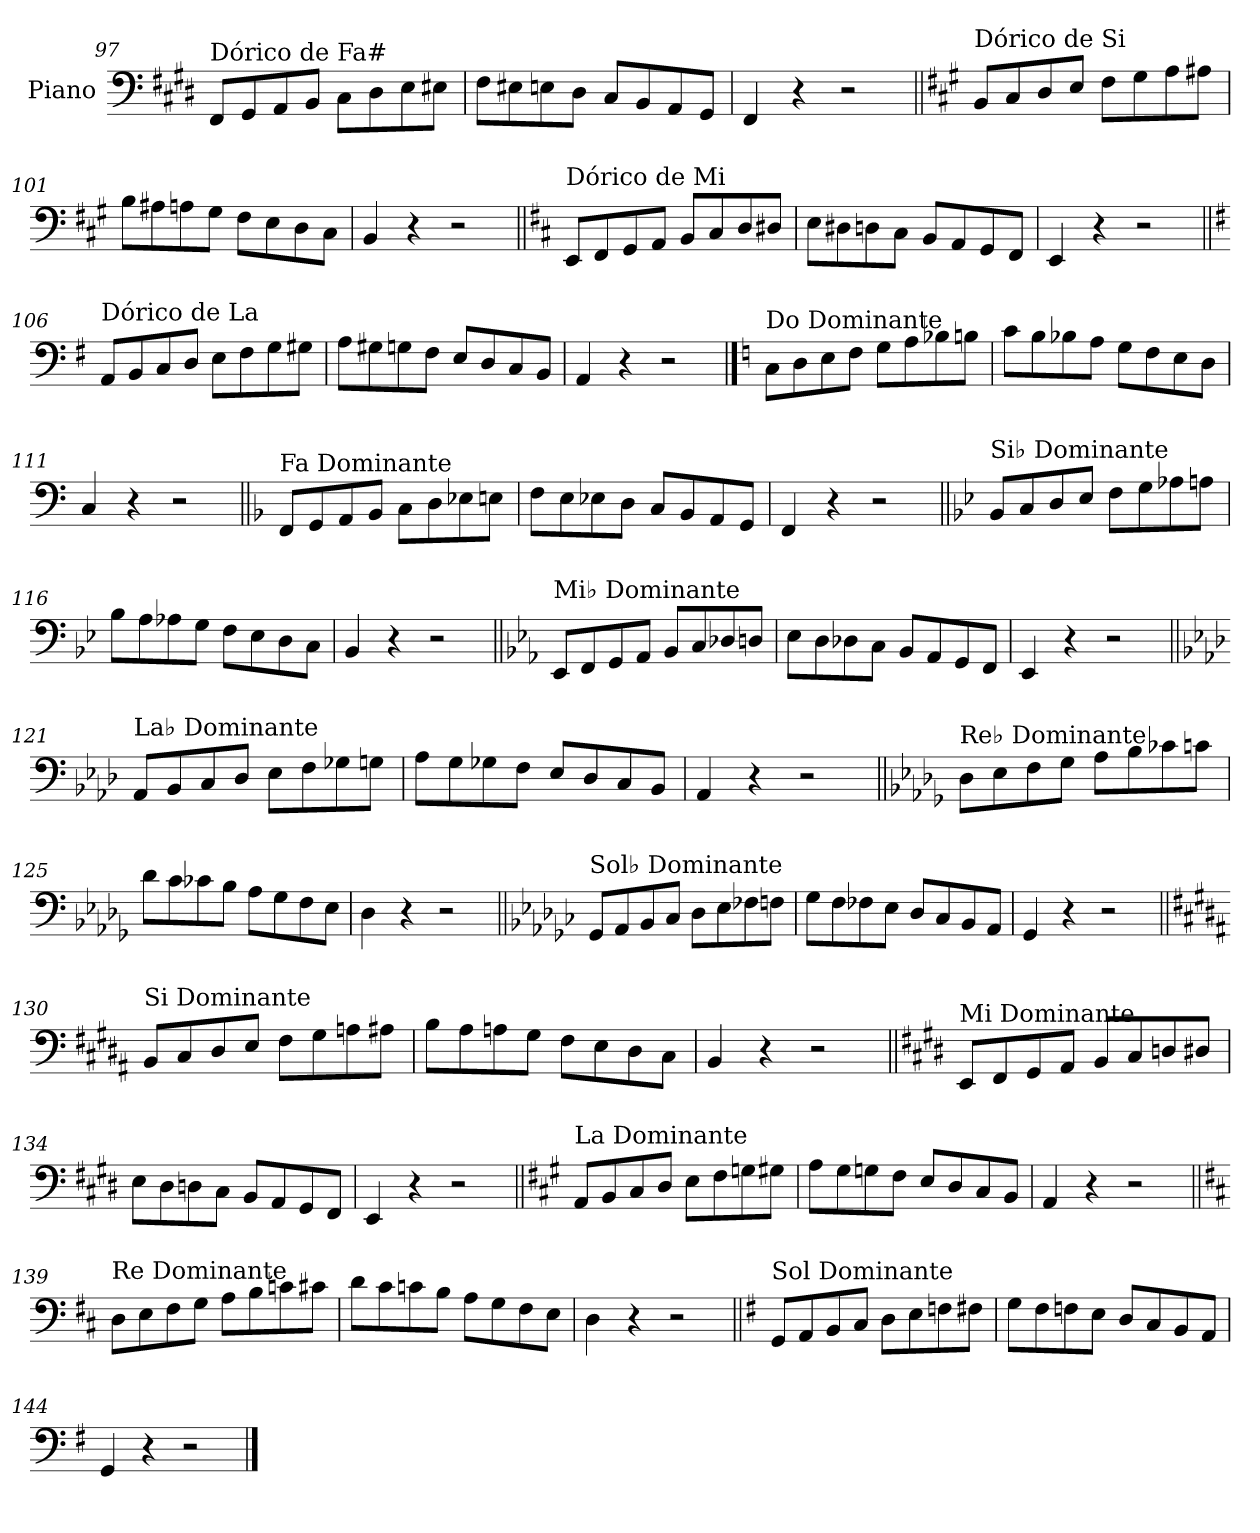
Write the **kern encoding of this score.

**kern
*part1
*staff1
*I"Piano
*I'Pno.
!!LO:LB:g=z
*clefF4
*k[f#c#g#d#]
=97
!LO:TX:a:t=Dórico de Fa#
8FF#/L
8GG#/
8AA/
8BB/J
8C#\L
8D#\
8E\
8E#X\J
=98
8F#\L
8E#X\
8En\
8D#\J
8C#/L
8BB/
8AA/
8GG#/J
=99
4FF#/
4r
2r
=100||
*k[f#c#g#]
!LO:TX:a:t=Dórico de Si
8BB/L
8C#/
8D/
8E/J
8F#\L
8G#\
8A\
8A#X\J
=101
8B\L
8A#X\
8An\
8G#\J
8F#\L
8E\
8D\
8C#\J
=102
4BB/
4r
2r
!!LO:LB:g=z
=103||
*k[f#c#]
!LO:TX:a:t=Dórico de Mi
8EE/L
8FF#/
8GG/
8AA/J
8BB/L
8C#/
8D/
8D#X/J
=104
8E\L
8D#X\
8Dn\
8C#\J
8BB/L
8AA/
8GG/
8FF#/J
=105
4EE/
4r
2r
=106||
*k[f#]
!LO:TX:a:t=Dórico de La
8AA/L
8BB/
8C/
8D/J
8E\L
8F#\
8G\
8G#X\J
=107
8A\L
8G#X\
8Gn\
8F#\J
8E/L
8D/
8C/
8BB/J
=108
4AA/
4r
2r
!!LO:PB:g=z
==109
*k[]
!LO:TX:a:t=Do Dominante
8C\L
8D\
8E\
8F\J
8G\L
8A\
8B-X\
8Bn\J
=110
8c\L
8B\
8B-X\
8A\J
8G\L
8F\
8E\
8D\J
=111
4C/
4r
2r
=112||
*k[b-]
!LO:TX:a:t=Fa Dominante
8FF/L
8GG/
8AA/
8BB-/J
8C\L
8D\
8E-X\
8En\J
=113
8F\L
8E\
8E-X\
8D\J
8C/L
8BB-/
8AA/
8GG/J
=114
4FF/
4r
2r
!!LO:LB:g=z
=115||
*k[b-e-]
!LO:TX:a:t=Si♭ Dominante
8BB-/L
8C/
8D/
8E-/J
8F\L
8G\
8A-X\
8An\J
=116
8B-\L
8A\
8A-X\
8G\J
8F\L
8E-\
8D\
8C\J
=117
4BB-/
4r
2r
=118||
*k[b-e-a-]
!LO:TX:a:t=Mi♭ Dominante
8EE-/L
8FF/
8GG/
8AA-/J
8BB-/L
8C/
8D-X/
8Dn/J
=119
8E-\L
8D\
8D-X\
8C\J
8BB-/L
8AA-/
8GG/
8FF/J
=120
4EE-/
4r
2r
!!LO:LB:g=z
=121||
*k[b-e-a-d-]
!LO:TX:a:t=La♭ Dominante
8AA-/L
8BB-/
8C/
8D-/J
8E-\L
8F\
8G-X\
8Gn\J
=122
8A-\L
8G\
8G-X\
8F\J
8E-/L
8D-/
8C/
8BB-/J
=123
4AA-/
4r
2r
=124||
*k[b-e-a-d-g-]
!LO:TX:a:t=Re♭ Dominante
8D-\L
8E-\
8F\
8G-\J
8A-\L
8B-\
8c-X\
8cn\J
=125
8d-\L
8c\
8c-X\
8B-\J
8A-\L
8G-\
8F\
8E-\J
=126
4D-\
4r
2r
!!LO:LB:g=z
=127||
*k[b-e-a-d-g-c-]
!LO:TX:a:t=Sol♭ Dominante
8GG-/L
8AA-/
8BB-/
8C-/J
8D-\L
8E-\
8F-X\
8Fn\J
=128
8G-\L
8F\
8F-X\
8E-\J
8D-/L
8C-/
8BB-/
8AA-/J
=129
4GG-/
4r
2r
=130||
*k[f#c#g#d#a#]
!LO:TX:a:t=Si Dominante
8BB/L
8C#/
8D#/
8E/J
8F#\L
8G#\
8An\
8A#X\J
=131
8B\L
8A#\
8An\
8G#\J
8F#\L
8E\
8D#\
8C#\J
=132
4BB/
4r
2r
!!LO:LB:g=z
=133||
*k[f#c#g#d#]
!LO:TX:a:t=Mi Dominante
8EE/L
8FF#/
8GG#/
8AA/J
8BB/L
8C#/
8Dn/
8D#X/J
=134
8E\L
8D#\
8Dn\
8C#\J
8BB/L
8AA/
8GG#/
8FF#/J
=135
4EE/
4r
2r
=136||
*k[f#c#g#]
!LO:TX:a:t=La Dominante
8AA/L
8BB/
8C#/
8D/J
8E\L
8F#\
8Gn\
8G#X\J
=137
8A\L
8G#\
8Gn\
8F#\J
8E/L
8D/
8C#/
8BB/J
=138
4AA/
4r
2r
!!LO:LB:g=z
=139||
*k[f#c#]
!LO:TX:a:t=Re Dominante
8D\L
8E\
8F#\
8G\J
8A\L
8B\
8cn\
8c#X\J
=140
8d\L
8c#\
8cn\
8B\J
8A\L
8G\
8F#\
8E\J
=141
4D\
4r
2r
=142||
*k[f#]
!LO:TX:a:t=Sol Dominante
8GG/L
8AA/
8BB/
8C/J
8D\L
8E\
8Fn\
8F#X\J
=143
8G\L
8F#\
8Fn\
8E\J
8D/L
8C/
8BB/
8AA/J
=144
4GG/
4r
2r
==
*-
